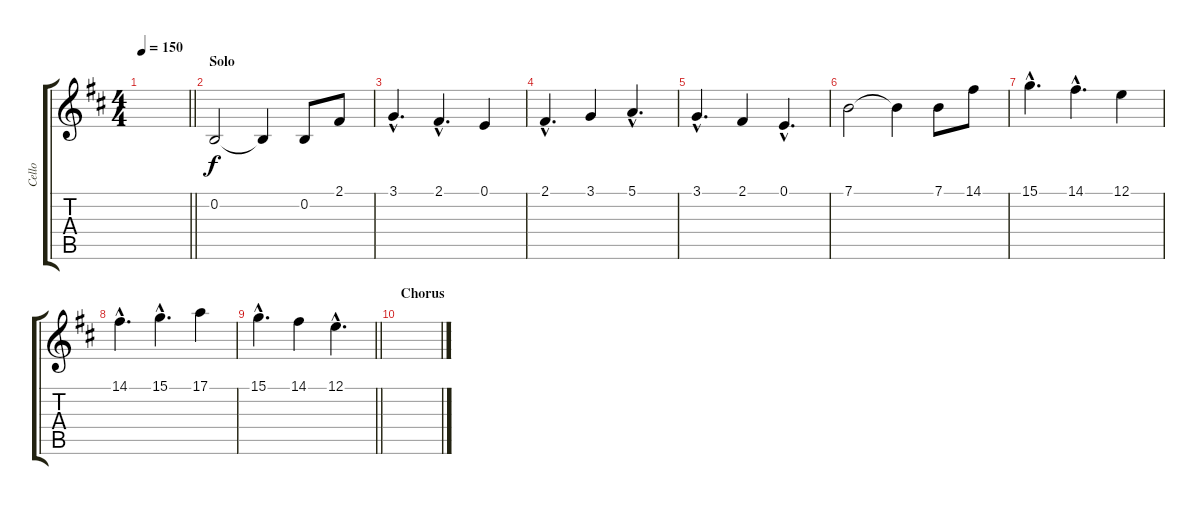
\track ("Cello" "Cello") {instrument cello}
\staff {score tabs}
\tuning (E4 B3 G3 D3 A2 E2) {hide}
\ts (4 4)
\tempo 150
\clef g2
\barLineRight lightlight
\ks d
|
\section ("" "Solo")
0.2.2 0.2{t}.4 0.2.8 2.1.8 |
3.1{hac}.4{d} 2.1{hac}.4{d} 0.1.4 |
2.1{hac}.4{d} 3.1.4 5.1{hac}.4{d} |
3.1{hac}.4{d} 2.1.4 0.1{hac}.4{d} |
7.1.2 7.1{t}.4 7.1.8 14.1.8 |
15.1{hac}.4{d} 14.1{hac}.4{d} 12.1.4 |
14.1{hac}.4{d} 15.1{hac}.4{d} 17.1.4 |
\barLineRight lightlight
15.1{hac}.4{d} 14.1.4 12.1{hac}.4{d} |
\section ("" "Chorus")
